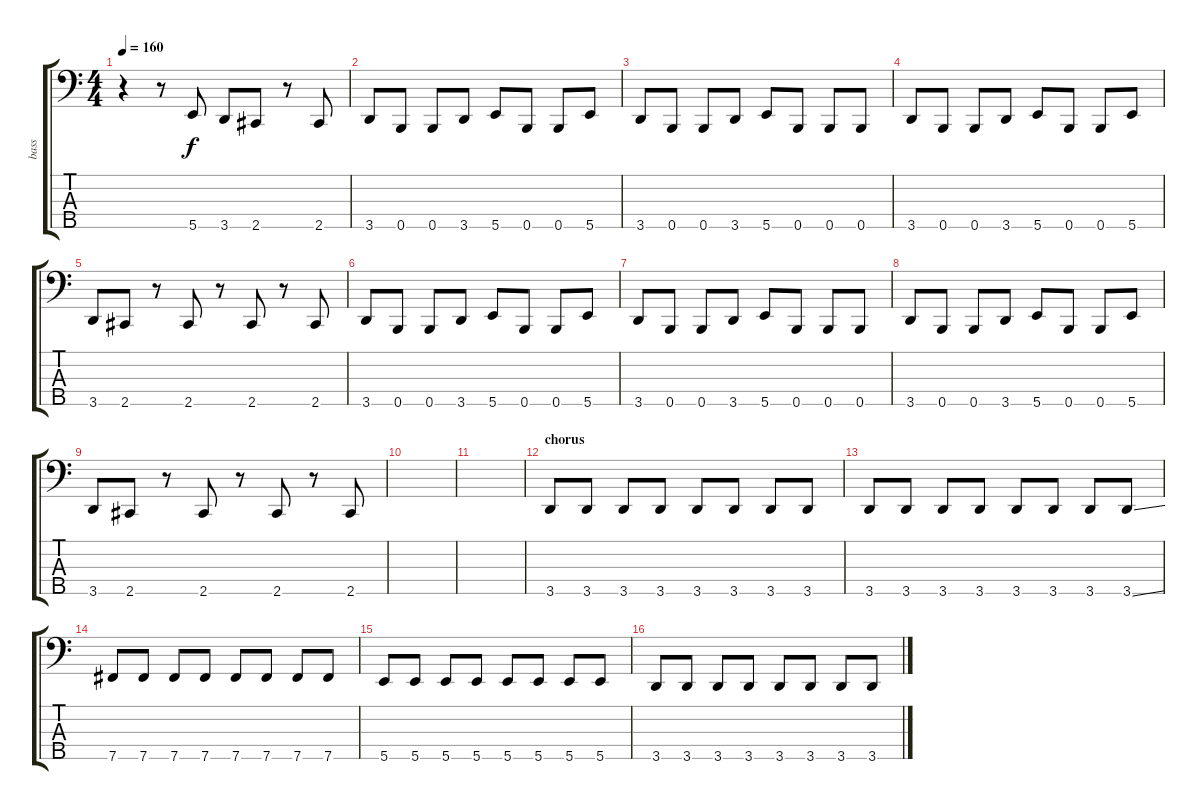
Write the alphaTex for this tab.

\track ("bass" "bass") {instrument electricbassfinger}
\staff {score tabs}
\tuning (Gb2 D2 A1 E1 B0) {hide}
\ts (4 4)
\tempo 160
\clef f4
\ks c
r.4{dy f} r.8 5.5.8 3.5.8 2.5.8 r.8 2.5.8 |
3.5.8 0.5.8 0.5.8 3.5.8 5.5.8 0.5.8 0.5.8 5.5.8 |
3.5.8 0.5.8 0.5.8 3.5.8 5.5.8 0.5.8 0.5.8 0.5.8 |
3.5.8 0.5.8 0.5.8 3.5.8 5.5.8 0.5.8 0.5.8 5.5.8 |
3.5.8 2.5.8 r.8 2.5.8 r.8 2.5.8 r.8 2.5.8 |
3.5.8 0.5.8 0.5.8 3.5.8 5.5.8 0.5.8 0.5.8 5.5.8 |
3.5.8 0.5.8 0.5.8 3.5.8 5.5.8 0.5.8 0.5.8 0.5.8 |
3.5.8 0.5.8 0.5.8 3.5.8 5.5.8 0.5.8 0.5.8 5.5.8 |
3.5.8 2.5.8 r.8 2.5.8 r.8 2.5.8 r.8 2.5.8 |
|
|
\section ("" "chorus")
3.5.8 3.5.8 3.5.8 3.5.8 3.5.8 3.5.8 3.5.8 3.5.8 |
3.5.8 3.5.8 3.5.8 3.5.8 3.5.8 3.5.8 3.5.8 3.5{ss}.8 |
7.5.8 7.5.8 7.5.8 7.5.8 7.5.8 7.5.8 7.5.8 7.5.8 |
5.5.8 5.5.8 5.5.8 5.5.8 5.5.8 5.5.8 5.5.8 5.5.8 |
3.5.8 3.5.8 3.5.8 3.5.8 3.5.8 3.5.8 3.5.8 3.5.8
